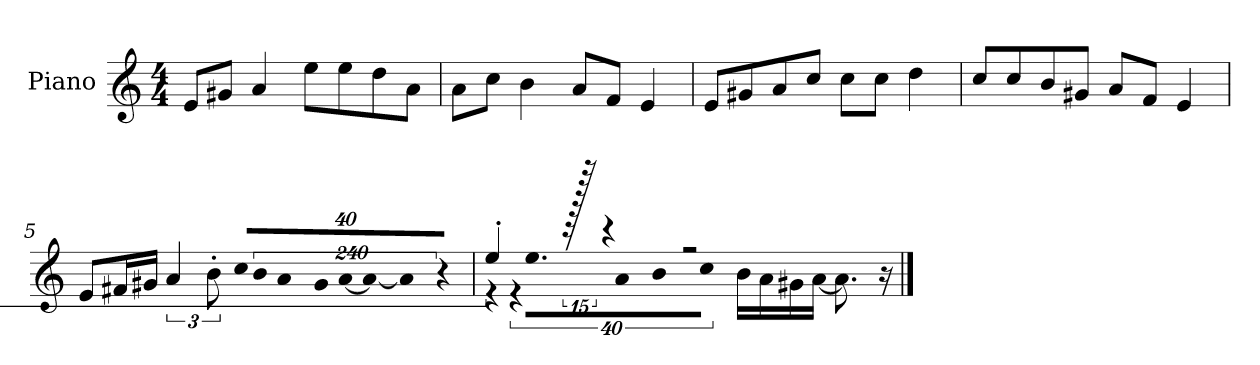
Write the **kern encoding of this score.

**kern
*part1
*staff1
*I"Piano
*I'P-no
*clefG2
*k[]
*M4/4
*MM90
=1
8e/L
8g#X/J
4a/
8ee\L
8ee\
8dd\
8a\J
=2
8a\L
8cc\J
4b\
8a/L
8f/J
4e/
=3
8e/L
8g#X/
8a/
8cc/J
8cc\L
8cc\J
4dd\
=4
8cc/L
8cc/
8b/
8g#X/J
8a/L
8f/J
4e/
!!LO:LB:g=z
=5
8e/L
16f#X/L
16g#X/JJ
6a/
12b'\
!LO:N:vis=32
640%23cc/KLL
!LO:N:vis=16
1920%137b/
!LO:N:vis=32
640%23a/K
!LO:N:vis=16
1920%137g#/
!LO:N:vis=16
[1920%137a/J
!LO:N:vis=8
960%137a/_
!LO:N:vis=32
640%23a/Jkk]
480%17r
=6
*^
!	!LO:N:vis=16
4ee'/	1920%137r
!	!LO:N:vis=32
.	640%23r
!	!LO:N:vis=16.
.	960%103ee\KL
!	!LO:N:vis=8
.	960%137a\
1920r	.
4r	.
!	!LO:N:vis=16
.	1920%137b\L
!	!LO:N:vis=16
.	1920%137cc\JJ
.	16b\LL
2r	.
.	16a\
.	16g#X\
.	[16a\JJ
.	8.a\]
.	16r
.	1920ryy
*v	*v
==
*-
